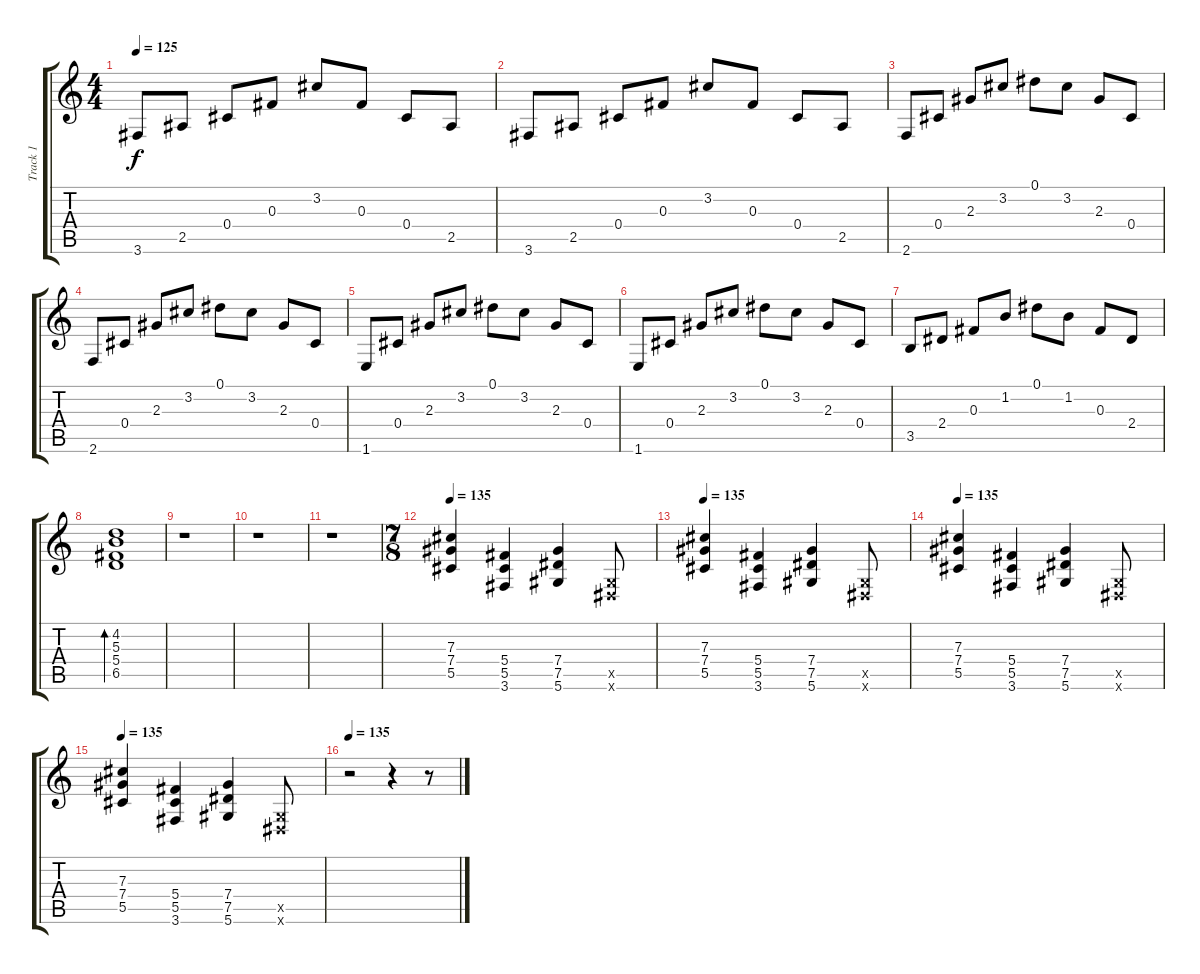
\track ("Track 1" "Track 1") {instrument electricguitarclean}
\staff {score tabs}
\tuning (Eb4 Bb3 Gb3 Db3 Ab2 Eb2) {hide}
\ts (4 4)
\tempo 125
\clef g2
\ks c
3.6.8{dy f} 2.5.8 0.4.8 0.3.8 3.2.8 0.3.8 0.4.8 2.5.8 |
3.6.8 2.5.8 0.4.8 0.3.8 3.2.8 0.3.8 0.4.8 2.5.8 |
2.6.8 0.4.8 2.3.8 3.2.8 0.1.8 3.2.8 2.3.8 0.4.8 |
2.6.8 0.4.8 2.3.8 3.2.8 0.1.8 3.2.8 2.3.8 0.4.8 |
1.6.8 0.4.8 2.3.8 3.2.8 0.1.8 3.2.8 2.3.8 0.4.8 |
1.6.8 0.4.8 2.3.8 3.2.8 0.1.8 3.2.8 2.3.8 0.4.8 |
3.5.8 2.4.8 0.3.8 1.2.8 0.1.8 1.2.8 0.3.8 2.4.8 |
(4.2 5.3 5.4 6.5).1{bd 480} |
r.1 |
r.1 |
r.1 |
\ts (7 8)
\tempo 135
(7.3 7.4 5.5).4{instrument distortionguitar} (5.4 5.5 3.6).4 (7.4 7.5 5.6).4 (0.5{x} 0.6{x}).8 |
\tempo 135
(7.3 7.4 5.5).4{instrument distortionguitar} (5.4 5.5 3.6).4 (7.4 7.5 5.6).4 (0.5{x} 0.6{x}).8 |
\tempo 135
(7.3 7.4 5.5).4{instrument distortionguitar} (5.4 5.5 3.6).4 (7.4 7.5 5.6).4 (0.5{x} 0.6{x}).8 |
\tempo 135
(7.3 7.4 5.5).4{instrument distortionguitar} (5.4 5.5 3.6).4 (7.4 7.5 5.6).4 (0.5{x} 0.6{x}).8 |
\tempo 135
r.2 r.4 r.8
